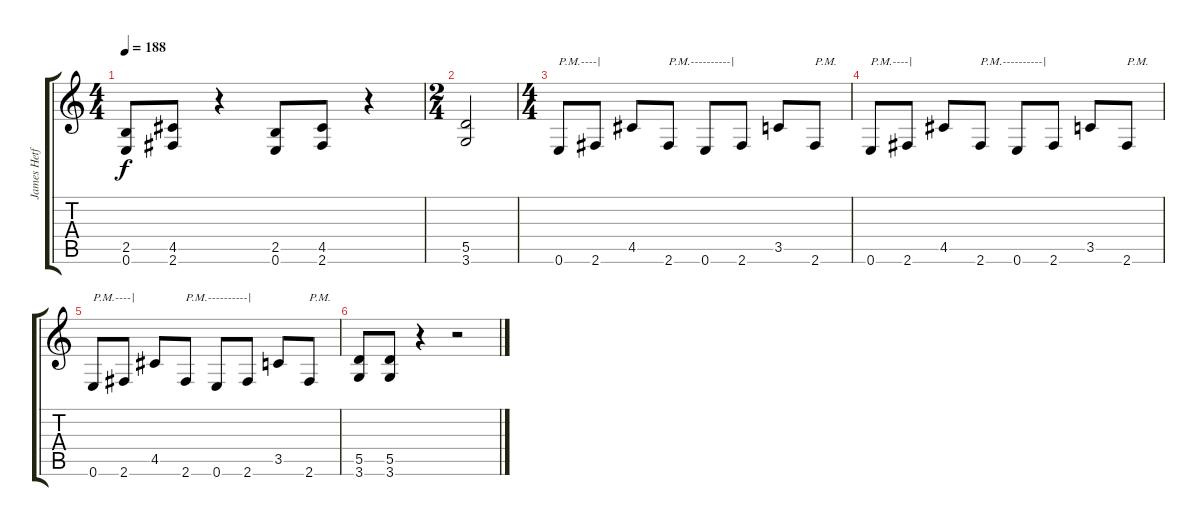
\track ("James Hetfield (Guitar 2)" "James Hetf") {instrument distortionguitar}
\staff {score tabs}
\tuning (E4 B3 G3 D3 A2 E2) {hide}
\ts (4 4)
\tempo 188
\clef g2
\ks c
(2.5 0.6).8{dy f instrument distortionguitar} (4.5 2.6).8 r.4 (2.5 0.6).8 (4.5 2.6).8 r.4 |
\ts (2 4)
(5.5 3.6).2 |
\ts (4 4)
0.6.8{txt "P.M.----|" instrument electricguitarmuted} 2.6.8 4.5.8{instrument distortionguitar} 2.6.8{txt "P.M.----------|" instrument electricguitarmuted} 0.6.8 2.6.8 3.5.8{instrument distortionguitar} 2.6.8{txt "P.M." instrument electricguitarmuted} |
0.6.8{txt "P.M.----|" instrument electricguitarmuted} 2.6.8 4.5.8{instrument distortionguitar} 2.6.8{txt "P.M.----------|" instrument electricguitarmuted} 0.6.8 2.6.8 3.5.8{instrument distortionguitar} 2.6.8{txt "P.M." instrument electricguitarmuted} |
0.6.8{txt "P.M.----|" instrument electricguitarmuted} 2.6.8 4.5.8{instrument distortionguitar} 2.6.8{txt "P.M.----------|" instrument electricguitarmuted} 0.6.8 2.6.8 3.5.8{instrument distortionguitar} 2.6.8{txt "P.M." instrument electricguitarmuted} |
(5.5 3.6).8{instrument distortionguitar} (5.5 3.6).8 r.4 r.2
